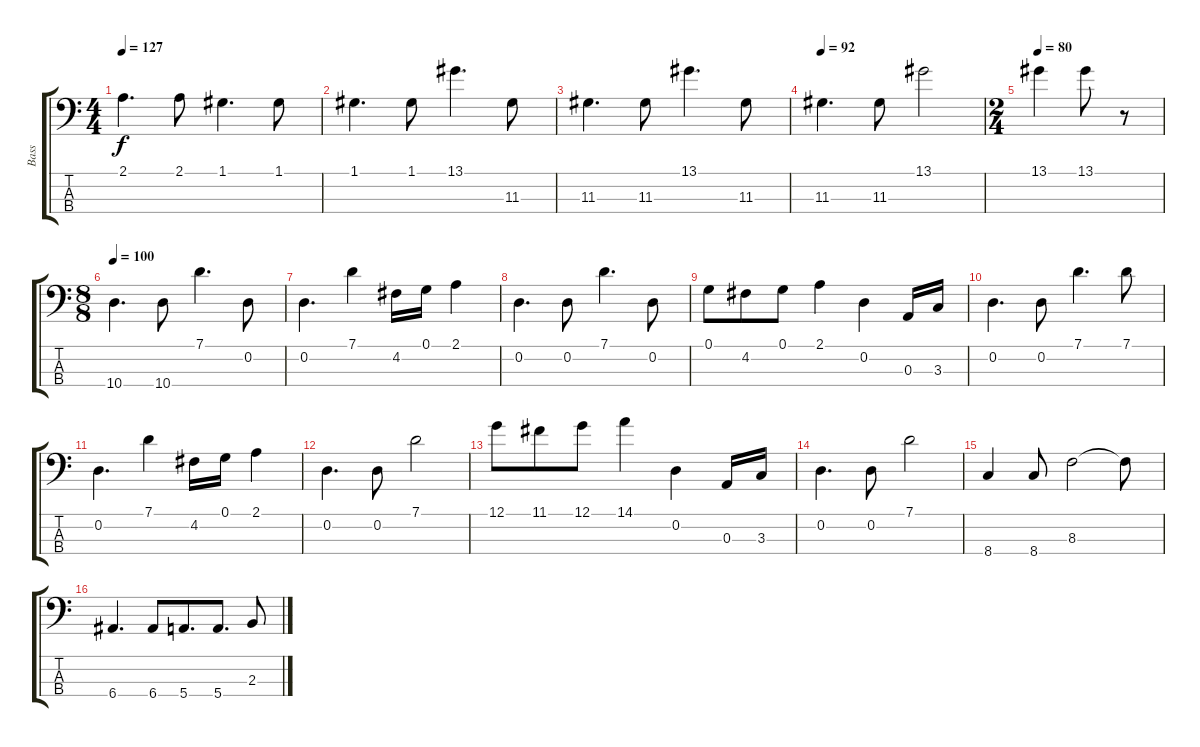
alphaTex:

\track ("Bass" "Bass") {instrument electricbassfinger}
\staff {score tabs}
\tuning (G2 D2 A1 E1) {hide}
\ts (4 4)
\tempo 127
\clef f4
\ks c
2.1.4{d dy f} 2.1.8 1.1.4{d} 1.1.8 |
1.1.4{d} 1.1.8 13.1.4{d} 11.3.8 |
11.3.4{d} 11.3.8 13.1.4{d} 11.3.8 |
\tempo 92
11.3.4{d} 11.3.8 13.1.2 |
\ts (2 4)
\tempo 80
13.1.4 13.1.8 r.8 |
\ts (8 8)
\tempo 100
10.4.4{d} 10.4.8 7.1.4{d} 0.2.8 |
0.2.4{d} 7.1.4 4.2.16 0.1.16 2.1.4 |
0.2.4{d} 0.2.8 7.1.4{d} 0.2.8 |
0.1.8 4.2.8 0.1.8 2.1.4 0.2.4 0.3.16 3.3.16 |
0.2.4{d} 0.2.8 7.1.4{d} 7.1.8 |
0.2.4{d} 7.1.4 4.2.16 0.1.16 2.1.4 |
0.2.4{d} 0.2.8 7.1.2 |
12.1.8 11.1.8 12.1.8 14.1.4 0.2.4 0.3.16 3.3.16 |
0.2.4{d} 0.2.8 7.1.2 |
8.4.4 8.4.8 8.3.2 8.3{t}.8 |
6.4.4{d} 6.4.8 5.4.8{d} 5.4.8{d} 2.3.8
